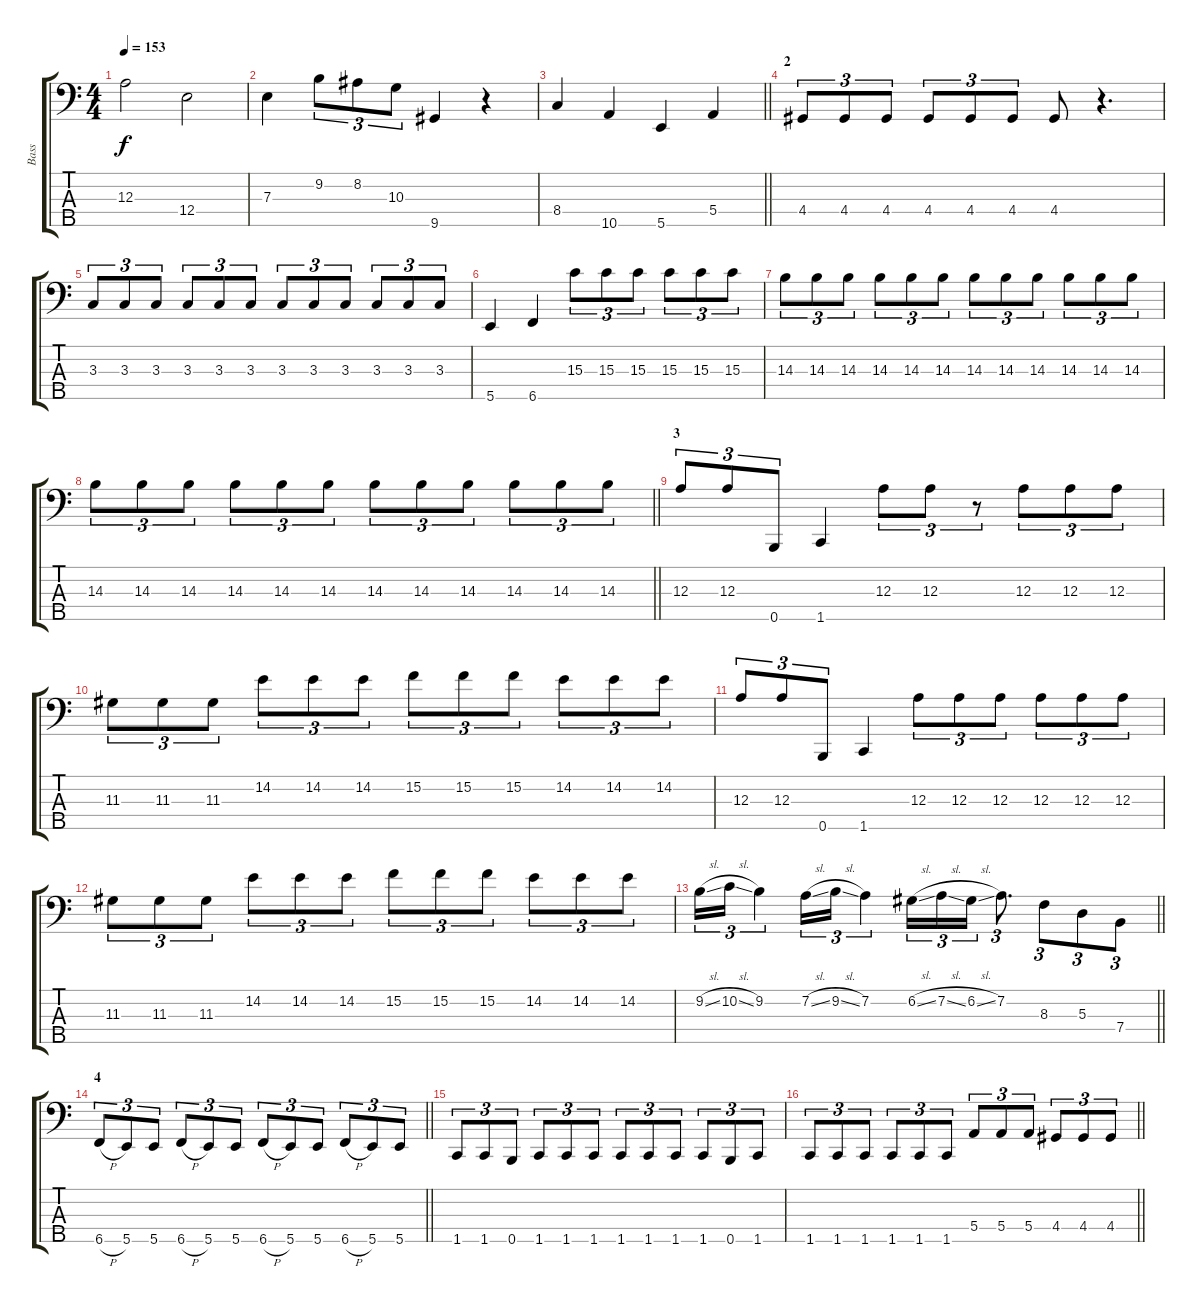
\track ("Bass" "Bass") {instrument electricbassfinger}
\staff {score tabs}
\tuning (G2 D2 A1 E1 B0) {hide}
\ts (4 4)
\tempo 153
\clef f4
\ks c
12.3.2{dy f} 12.4.2 |
7.3.4 9.2.8{tu (3 2)} 8.2.8{tu (3 2)} 10.3.8{tu (3 2)} 9.5.4 r.4 |
\barLineRight lightlight
8.4.4 10.5.4 5.5.4 5.4.4 |
\section ("" "2")
4.4.8{tu (3 2)} 4.4.8{tu (3 2)} 4.4.8{tu (3 2)} 4.4.8{tu (3 2)} 4.4.8{tu (3 2)} 4.4.8{tu (3 2)} 4.4.8 r.4{d} |
3.3.8{tu (3 2)} 3.3.8{tu (3 2)} 3.3.8{tu (3 2)} 3.3.8{tu (3 2)} 3.3.8{tu (3 2)} 3.3.8{tu (3 2)} 3.3.8{tu (3 2)} 3.3.8{tu (3 2)} 3.3.8{tu (3 2)} 3.3.8{tu (3 2)} 3.3.8{tu (3 2)} 3.3.8{tu (3 2)} |
5.5.4 6.5.4 15.3.8{tu (3 2)} 15.3.8{tu (3 2)} 15.3.8{tu (3 2)} 15.3.8{tu (3 2)} 15.3.8{tu (3 2)} 15.3.8{tu (3 2)} |
14.3.8{tu (3 2)} 14.3.8{tu (3 2)} 14.3.8{tu (3 2)} 14.3.8{tu (3 2)} 14.3.8{tu (3 2)} 14.3.8{tu (3 2)} 14.3.8{tu (3 2)} 14.3.8{tu (3 2)} 14.3.8{tu (3 2)} 14.3.8{tu (3 2)} 14.3.8{tu (3 2)} 14.3.8{tu (3 2)} |
\barLineRight lightlight
14.3.8{tu (3 2)} 14.3.8{tu (3 2)} 14.3.8{tu (3 2)} 14.3.8{tu (3 2)} 14.3.8{tu (3 2)} 14.3.8{tu (3 2)} 14.3.8{tu (3 2)} 14.3.8{tu (3 2)} 14.3.8{tu (3 2)} 14.3.8{tu (3 2)} 14.3.8{tu (3 2)} 14.3.8{tu (3 2)} |
\section ("" "3")
12.3.8{tu (3 2)} 12.3.8{tu (3 2)} 0.5.8{tu (3 2)} 1.5.4 12.3.8{tu (3 2)} 12.3.8{tu (3 2)} r.8{tu (3 2)} 12.3.8{tu (3 2)} 12.3.8{tu (3 2)} 12.3.8{tu (3 2)} |
11.3.8{tu (3 2)} 11.3.8{tu (3 2)} 11.3.8{tu (3 2)} 14.2.8{tu (3 2)} 14.2.8{tu (3 2)} 14.2.8{tu (3 2)} 15.2.8{tu (3 2)} 15.2.8{tu (3 2)} 15.2.8{tu (3 2)} 14.2.8{tu (3 2)} 14.2.8{tu (3 2)} 14.2.8{tu (3 2)} |
12.3.8{tu (3 2)} 12.3.8{tu (3 2)} 0.5.8{tu (3 2)} 1.5.4 12.3.8{tu (3 2)} 12.3.8{tu (3 2)} 12.3.8{tu (3 2)} 12.3.8{tu (3 2)} 12.3.8{tu (3 2)} 12.3.8{tu (3 2)} |
11.3.8{tu (3 2)} 11.3.8{tu (3 2)} 11.3.8{tu (3 2)} 14.2.8{tu (3 2)} 14.2.8{tu (3 2)} 14.2.8{tu (3 2)} 15.2.8{tu (3 2)} 15.2.8{tu (3 2)} 15.2.8{tu (3 2)} 14.2.8{tu (3 2)} 14.2.8{tu (3 2)} 14.2.8{tu (3 2)} |
\barLineRight lightlight
9.2{sl}.16{tu (3 2)} 10.2{sl}.16{tu (3 2)} 9.2.4{tu (3 2)} 7.2{sl}.16{tu (3 2)} 9.2{sl}.16{tu (3 2)} 7.2.4{tu (3 2)} 6.2{sl}.16{tu (3 2)} 7.2{sl}.16{tu (3 2)} 6.2{sl}.16{tu (3 2)} 7.2.8{d tu (3 2)} 8.3.8{tu (3 2)} 5.3.8{tu (3 2)} 7.4.8{tu (3 2)} |
\section ("" "4")
\barLineRight lightlight
6.5{h}.8{tu (3 2)} 5.5.8{tu (3 2)} 5.5.8{tu (3 2)} 6.5{h}.8{tu (3 2)} 5.5.8{tu (3 2)} 5.5.8{tu (3 2)} 6.5{h}.8{tu (3 2)} 5.5.8{tu (3 2)} 5.5.8{tu (3 2)} 6.5{h}.8{tu (3 2)} 5.5.8{tu (3 2)} 5.5.8{tu (3 2)} |
1.5.8{tu (3 2)} 1.5.8{tu (3 2)} 0.5.8{tu (3 2)} 1.5.8{tu (3 2)} 1.5.8{tu (3 2)} 1.5.8{tu (3 2)} 1.5.8{tu (3 2)} 1.5.8{tu (3 2)} 1.5.8{tu (3 2)} 1.5.8{tu (3 2)} 0.5.8{tu (3 2)} 1.5.8{tu (3 2)} |
\barLineRight lightlight
1.5.8{tu (3 2)} 1.5.8{tu (3 2)} 1.5.8{tu (3 2)} 1.5.8{tu (3 2)} 1.5.8{tu (3 2)} 1.5.8{tu (3 2)} 5.4.8{tu (3 2)} 5.4.8{tu (3 2)} 5.4.8{tu (3 2)} 4.4.8{tu (3 2)} 4.4.8{tu (3 2)} 4.4.8{tu (3 2)}
